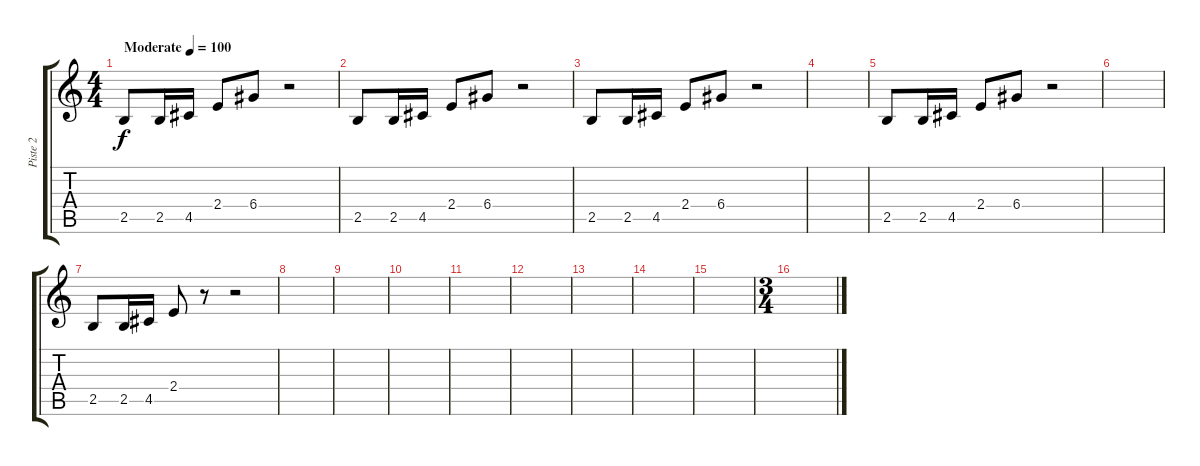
\track ("Piste 2" "Piste 2") {instrument acousticguitarsteel}
\staff {score tabs}
\tuning (E4 B3 G3 D3 A2 E2) {hide}
\ts (4 4)
\tempo (100 "Moderate")
\clef g2
\ks c
2.5.8{dy f instrument acousticguitarsteel} 2.5.16 4.5.16 2.4.8 6.4.8 r.2 |
2.5.8 2.5.16 4.5.16 2.4.8 6.4.8 r.2 |
2.5.8 2.5.16 4.5.16 2.4.8 6.4.8 r.2 |
|
2.5.8 2.5.16 4.5.16 2.4.8 6.4.8 r.2 |
|
2.5.8 2.5.16 4.5.16 2.4.8 r.8 r.2 |
|
|
|
|
|
|
|
|
\ts (3 4)
